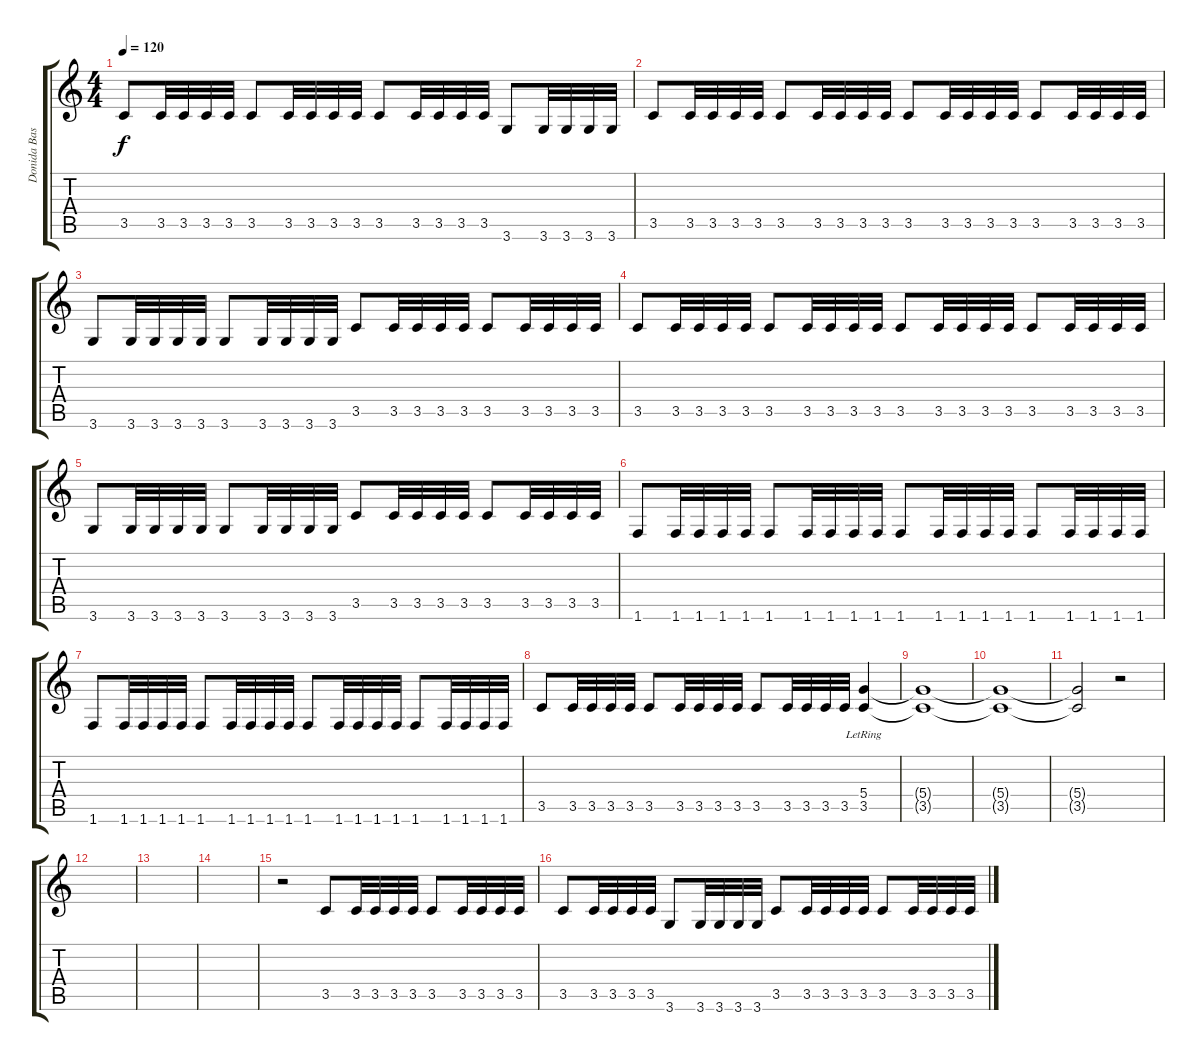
\track ("Donida Base" "Donida Bas") {instrument distortionguitar}
\staff {score tabs}
\tuning (E4 B3 G3 D3 A2 E2) {hide}
\ts (4 4)
\tempo 120
\clef g2
\ks c
3.5.8{dy f} 3.5.32 3.5.32 3.5.32 3.5.32 3.5.8 3.5.32 3.5.32 3.5.32 3.5.32 3.5.8 3.5.32 3.5.32 3.5.32 3.5.32 3.6.8 3.6.32 3.6.32 3.6.32 3.6.32 |
3.5.8 3.5.32 3.5.32 3.5.32 3.5.32 3.5.8 3.5.32 3.5.32 3.5.32 3.5.32 3.5.8 3.5.32 3.5.32 3.5.32 3.5.32 3.5.8 3.5.32 3.5.32 3.5.32 3.5.32 |
3.6.8 3.6.32 3.6.32 3.6.32 3.6.32 3.6.8 3.6.32 3.6.32 3.6.32 3.6.32 3.5.8 3.5.32 3.5.32 3.5.32 3.5.32 3.5.8 3.5.32 3.5.32 3.5.32 3.5.32 |
3.5.8 3.5.32 3.5.32 3.5.32 3.5.32 3.5.8 3.5.32 3.5.32 3.5.32 3.5.32 3.5.8 3.5.32 3.5.32 3.5.32 3.5.32 3.5.8 3.5.32 3.5.32 3.5.32 3.5.32 |
3.6.8 3.6.32 3.6.32 3.6.32 3.6.32 3.6.8 3.6.32 3.6.32 3.6.32 3.6.32 3.5.8 3.5.32 3.5.32 3.5.32 3.5.32 3.5.8 3.5.32 3.5.32 3.5.32 3.5.32 |
1.6.8 1.6.32 1.6.32 1.6.32 1.6.32 1.6.8 1.6.32 1.6.32 1.6.32 1.6.32 1.6.8 1.6.32 1.6.32 1.6.32 1.6.32 1.6.8 1.6.32 1.6.32 1.6.32 1.6.32 |
1.6.8 1.6.32 1.6.32 1.6.32 1.6.32 1.6.8 1.6.32 1.6.32 1.6.32 1.6.32 1.6.8 1.6.32 1.6.32 1.6.32 1.6.32 1.6.8 1.6.32 1.6.32 1.6.32 1.6.32 |
3.5.8 3.5.32 3.5.32 3.5.32 3.5.32 3.5.8 3.5.32 3.5.32 3.5.32 3.5.32 3.5.8 3.5.32 3.5.32 3.5.32 3.5.32 (5.4{lr} 3.5{lr}).4 |
(5.4{t} 3.5{t}).1 |
(5.4{t} 3.5{t}).1 |
(5.4{t} 3.5{t}).2 r.2 |
|
|
|
r.2 3.5.8 3.5.32 3.5.32 3.5.32 3.5.32 3.5.8 3.5.32 3.5.32 3.5.32 3.5.32 |
3.5.8 3.5.32 3.5.32 3.5.32 3.5.32 3.6.8 3.6.32 3.6.32 3.6.32 3.6.32 3.5.8 3.5.32 3.5.32 3.5.32 3.5.32 3.5.8 3.5.32 3.5.32 3.5.32 3.5.32
